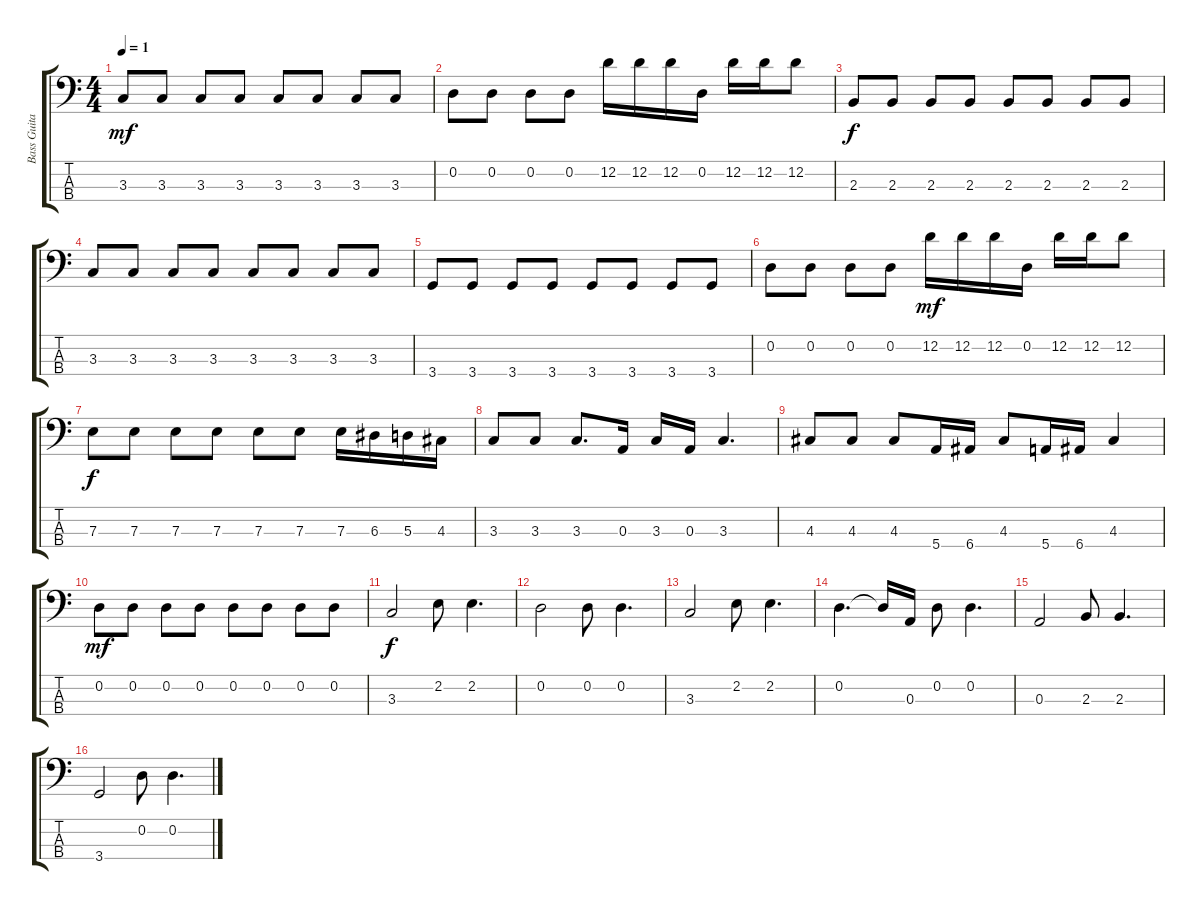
\track ("Bass Guitar" "Bass Guita") {instrument electricbasspick}
\staff {score tabs}
\tuning (G2 D2 A1 E1) {hide}
\ts (4 4)
\tempo 1
\clef f4
\ks c
3.3.8{dy mf} 3.3.8 3.3.8 3.3.8 3.3.8 3.3.8 3.3.8 3.3.8 |
0.2.8 0.2.8 0.2.8 0.2.8 12.2.16 12.2.16 12.2.16 0.2.16 12.2.16 12.2.16 12.2.8 |
2.3.8{dy f} 2.3.8 2.3.8 2.3.8 2.3.8 2.3.8 2.3.8 2.3.8 |
3.3.8 3.3.8 3.3.8 3.3.8 3.3.8 3.3.8 3.3.8 3.3.8 |
3.4.8 3.4.8 3.4.8 3.4.8 3.4.8 3.4.8 3.4.8 3.4.8 |
0.2.8 0.2.8 0.2.8 0.2.8 12.2.16{dy mf} 12.2.16 12.2.16 0.2.16 12.2.16 12.2.16 12.2.8 |
7.3.8{dy f} 7.3.8 7.3.8 7.3.8 7.3.8 7.3.8 7.3.16 6.3.16 5.3.16 4.3.16 |
3.3.8 3.3.8 3.3.8{d} 0.3.16 3.3.16 0.3.16 3.3.4{d} |
4.3.8 4.3.8 4.3.8 5.4.16 6.4.16 4.3.8 5.4.16 6.4.16 4.3.4 |
0.2.8{dy mf} 0.2.8 0.2.8 0.2.8 0.2.8 0.2.8 0.2.8 0.2.8 |
3.3.2{dy f} 2.2.8 2.2.4{d} |
0.2.2 0.2.8 0.2.4{d} |
3.3.2 2.2.8 2.2.4{d} |
0.2.4{d} 0.2{t}.16 0.3.16 0.2.8 0.2.4{d} |
0.3.2 2.3.8 2.3.4{d} |
3.4.2 0.2.8 0.2.4{d}
